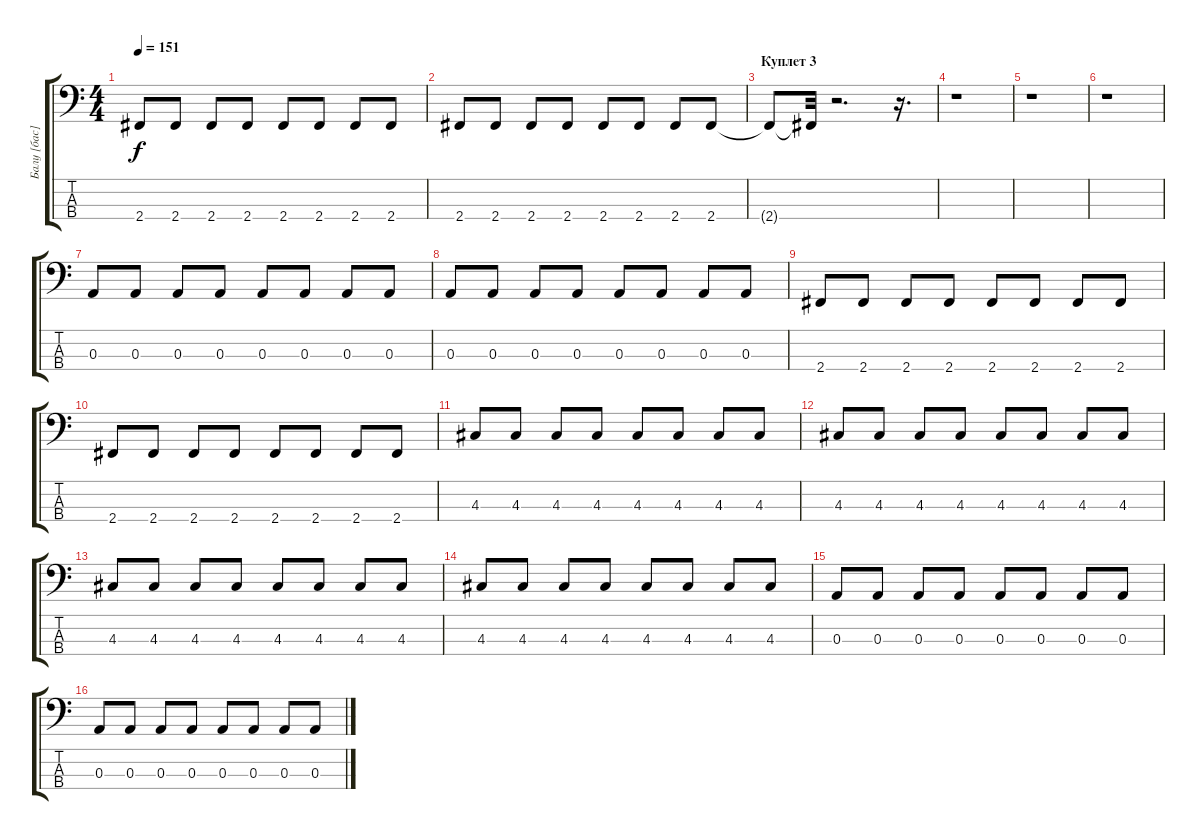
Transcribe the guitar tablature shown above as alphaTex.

\track ("Балу [бас]" "Балу [бас]") {instrument synthbass2}
\staff {score tabs}
\tuning (G2 D2 A1 E1) {hide}
\ts (4 4)
\tempo 151
\clef f4
\ks c
2.4.8{dy f} 2.4.8 2.4.8 2.4.8 2.4.8 2.4.8 2.4.8 2.4.8 |
2.4.8 2.4.8 2.4.8 2.4.8 2.4.8 2.4.8 2.4.8 2.4.8 |
\section ("" "Куплет 3")
2.4{t}.8 2.4{t}.32 r.2{d} r.16{d} |
r.1 |
r.1 |
r.1 |
0.3.8 0.3.8 0.3.8 0.3.8 0.3.8 0.3.8 0.3.8 0.3.8 |
0.3.8 0.3.8 0.3.8 0.3.8 0.3.8 0.3.8 0.3.8 0.3.8 |
2.4.8 2.4.8 2.4.8 2.4.8 2.4.8 2.4.8 2.4.8 2.4.8 |
2.4.8 2.4.8 2.4.8 2.4.8 2.4.8 2.4.8 2.4.8 2.4.8 |
4.3.8 4.3.8 4.3.8 4.3.8 4.3.8 4.3.8 4.3.8 4.3.8 |
4.3.8 4.3.8 4.3.8 4.3.8 4.3.8 4.3.8 4.3.8 4.3.8 |
4.3.8 4.3.8 4.3.8 4.3.8 4.3.8 4.3.8 4.3.8 4.3.8 |
4.3.8 4.3.8 4.3.8 4.3.8 4.3.8 4.3.8 4.3.8 4.3.8 |
0.3.8 0.3.8 0.3.8 0.3.8 0.3.8 0.3.8 0.3.8 0.3.8 |
0.3.8 0.3.8 0.3.8 0.3.8 0.3.8 0.3.8 0.3.8 0.3.8
